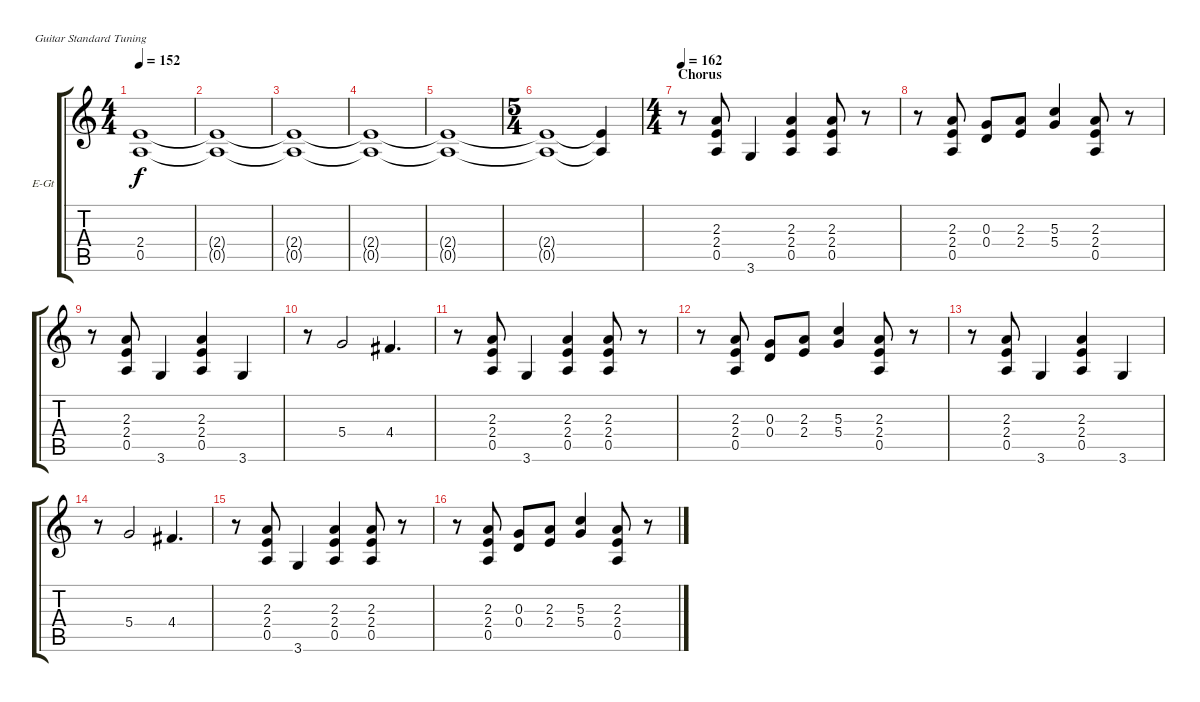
\defaultSystemsLayout 4
\bracketExtendMode groupsimilarinstruments
\firstSystemTrackNameOrientation horizontal
\otherSystemsTrackNameOrientation horizontal
\track ("Electric Guitar 2" "E-Gt") {instrument overdrivenguitar}
\staff {score tabs}
\tuning (E4 B3 G3 D3 A2 E2)
\ts (4 4)
\tempo 152
\clef g2
\ks c
(2.4{t} 0.5{t}).1{dy f} |
(2.4{t} 0.5{t}).1 |
(2.4{t} 0.5{t}).1 |
(2.4{t} 0.5{t}).1 |
(2.4{t} 0.5{t}).1 |
\ts (5 4)
(2.4{t} 0.5{t}).1 (2.4{t} 0.5{t}).4 |
\ts (4 4)
\section ("" "Chorus")
\tempo 162
r.8 (2.3 2.4 0.5).8 3.6.4 (2.3 2.4 0.5).4 (0.5 2.4 2.3).8 r.8 |
r.8 (0.5 2.4 2.3).8 (0.4 0.3).8 (2.3 2.4).8 (5.4 5.3).4 (2.3 2.4 0.5).8 r.8 |
r.8 (2.3 2.4 0.5).8 3.6.4 (2.3 2.4 0.5).4 3.6.4 |
r.8 5.4.2 4.4.4{d} |
r.8 (2.3 2.4 0.5).8 3.6.4 (2.3 2.4 0.5).4 (0.5 2.4 2.3).8 r.8 |
r.8 (0.5 2.4 2.3).8 (0.4 0.3).8 (2.3 2.4).8 (5.4 5.3).4 (2.3 2.4 0.5).8 r.8 |
r.8 (2.3 2.4 0.5).8 3.6.4 (2.3 2.4 0.5).4 3.6.4 |
r.8 5.4.2 4.4.4{d} |
r.8 (2.3 2.4 0.5).8 3.6.4 (2.3 2.4 0.5).4 (0.5 2.4 2.3).8 r.8 |
r.8 (0.5 2.4 2.3).8 (0.4 0.3).8 (2.3 2.4).8 (5.4 5.3).4 (2.3 2.4 0.5).8 r.8
